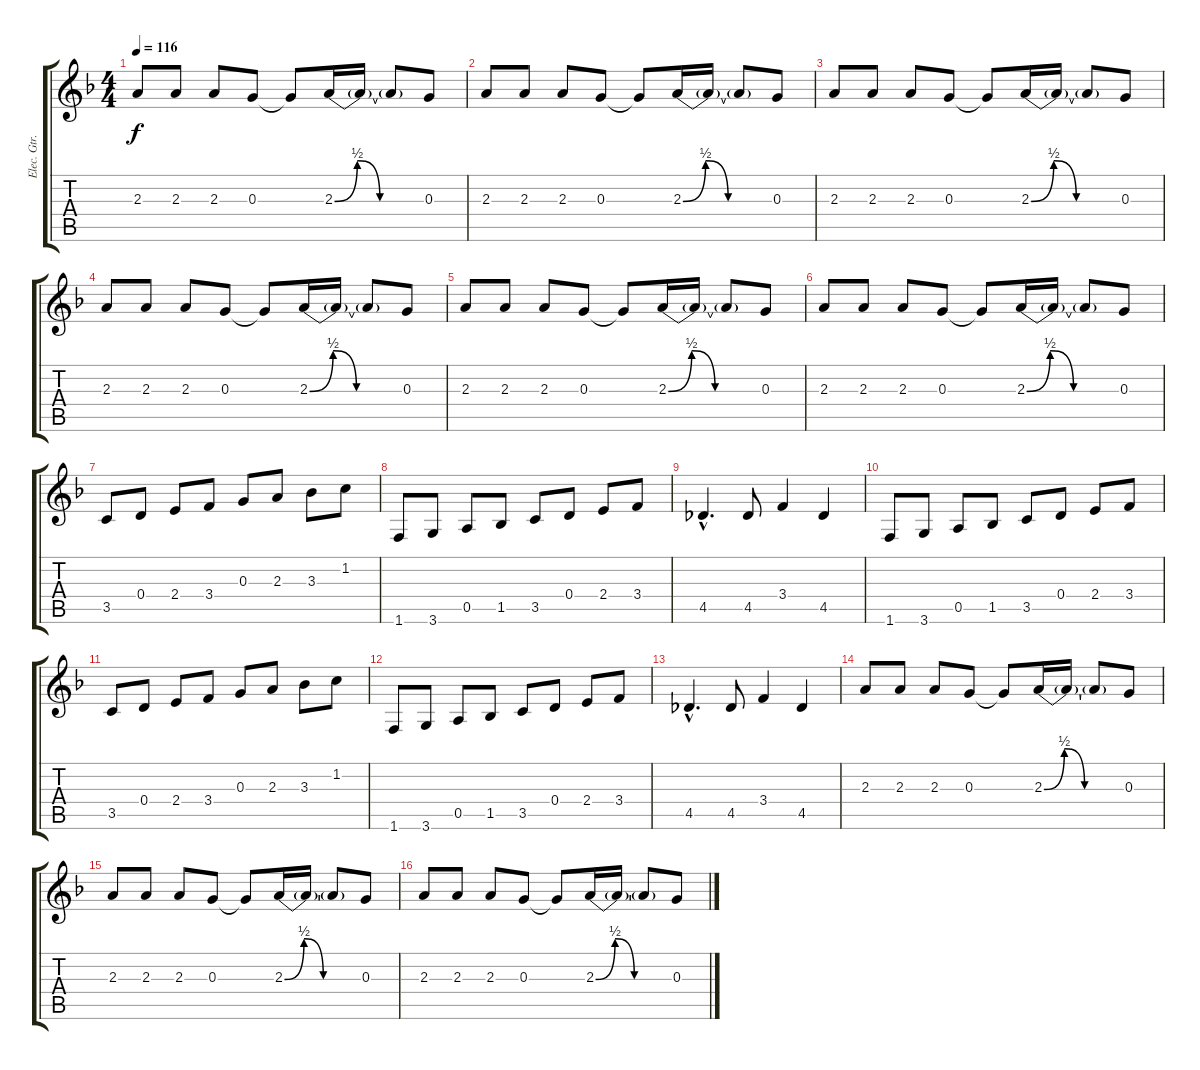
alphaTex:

\track ("Elec. Gtr." "Elec. Gtr.") {instrument distortionguitar}
\staff {score tabs}
\tuning (E4 B3 G3 D3 A2 E2) {hide}
\ts (4 4)
\tempo 116
\clef g2
\ks dminor
2.3.8{dy f} 2.3.8 2.3.8 0.3.8 0.3{t}.8 2.3{be (custom 0 0 15 2 30 0 38 0 60 0)}.16 2.3{t}.16 2.3{t}.8 0.3.8 |
2.3.8 2.3.8 2.3.8 0.3.8 0.3{t}.8 2.3{be (custom 0 0 15 2 30 0 38 0 60 0)}.16 2.3{t}.16 2.3{t}.8 0.3.8 |
2.3.8 2.3.8 2.3.8 0.3.8 0.3{t}.8 2.3{be (custom 0 0 15 2 30 0 38 0 60 0)}.16 2.3{t}.16 2.3{t}.8 0.3.8 |
2.3.8 2.3.8 2.3.8 0.3.8 0.3{t}.8 2.3{be (custom 0 0 15 2 30 0 38 0 60 0)}.16 2.3{t}.16 2.3{t}.8 0.3.8 |
2.3.8 2.3.8 2.3.8 0.3.8 0.3{t}.8 2.3{be (custom 0 0 15 2 30 0 38 0 60 0)}.16 2.3{t}.16 2.3{t}.8 0.3.8 |
2.3.8 2.3.8 2.3.8 0.3.8 0.3{t}.8 2.3{be (custom 0 0 15 2 30 0 38 0 60 0)}.16 2.3{t}.16 2.3{t}.8 0.3.8 |
3.5.8 0.4.8 2.4.8 3.4.8 0.3.8 2.3.8 3.3.8 1.2.8 |
1.6.8 3.6.8 0.5.8 1.5.8 3.5.8 0.4.8 2.4.8 3.4.8 |
4.5{hac}.4{d} 4.5.8 3.4.4 4.5.4 |
1.6.8 3.6.8 0.5.8 1.5.8 3.5.8 0.4.8 2.4.8 3.4.8 |
3.5.8 0.4.8 2.4.8 3.4.8 0.3.8 2.3.8 3.3.8 1.2.8 |
1.6.8 3.6.8 0.5.8 1.5.8 3.5.8 0.4.8 2.4.8 3.4.8 |
4.5{hac}.4{d} 4.5.8 3.4.4 4.5.4 |
2.3.8 2.3.8 2.3.8 0.3.8 0.3{t}.8 2.3{be (custom 0 0 15 2 30 0 38 0 60 0)}.16 2.3{t}.16 2.3{t}.8 0.3.8 |
2.3.8 2.3.8 2.3.8 0.3.8 0.3{t}.8 2.3{be (custom 0 0 15 2 30 0 38 0 60 0)}.16 2.3{t}.16 2.3{t}.8 0.3.8 |
2.3.8 2.3.8 2.3.8 0.3.8 0.3{t}.8 2.3{be (custom 0 0 15 2 30 0 38 0 60 0)}.16 2.3{t}.16 2.3{t}.8 0.3.8
